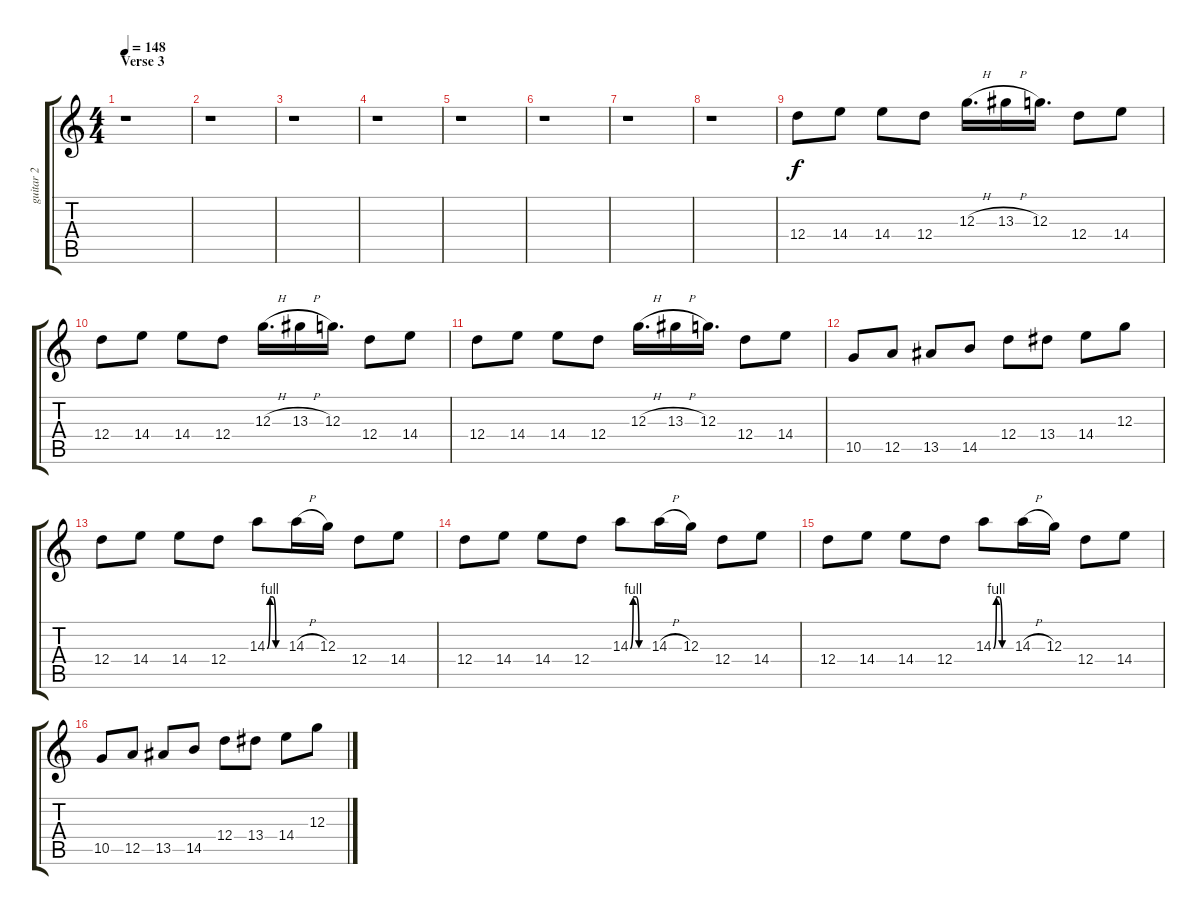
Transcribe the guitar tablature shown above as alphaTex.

\track ("guitar 2" "guitar 2") {instrument distortionguitar}
\staff {score tabs}
\tuning (E4 B3 G3 D3 A2 E2) {hide}
\ts (4 4)
\section ("" "Verse 3")
\tempo 148
\clef g2
\ks c
r.1{dy f} |
r.1 |
r.1 |
r.1 |
r.1 |
r.1 |
r.1 |
r.1 |
12.4.8 14.4.8 14.4.8 12.4.8 12.3{h}.16{d} 13.3{h}.16 12.3.16{d} 12.4.8 14.4.8 |
12.4.8 14.4.8 14.4.8 12.4.8 12.3{h}.16{d} 13.3{h}.16 12.3.16{d} 12.4.8 14.4.8 |
12.4.8 14.4.8 14.4.8 12.4.8 12.3{h}.16{d} 13.3{h}.16 12.3.16{d} 12.4.8 14.4.8 |
10.5.8 12.5.8 13.5.8 14.5.8 12.4.8 13.4.8 14.4.8 12.3.8 |
12.4.8 14.4.8 14.4.8 12.4.8 14.3{be (custom 0 0 10 4 20 4 30 0 60 0)}.8 14.3{h}.16 12.3.16 12.4.8 14.4.8 |
12.4.8 14.4.8 14.4.8 12.4.8 14.3{be (custom 0 0 10 4 20 4 30 0 60 0)}.8 14.3{h}.16 12.3.16 12.4.8 14.4.8 |
12.4.8 14.4.8 14.4.8 12.4.8 14.3{be (custom 0 0 10 4 20 4 30 0 60 0)}.8 14.3{h}.16 12.3.16 12.4.8 14.4.8 |
10.5.8 12.5.8 13.5.8 14.5.8 12.4.8 13.4.8 14.4.8 12.3.8
